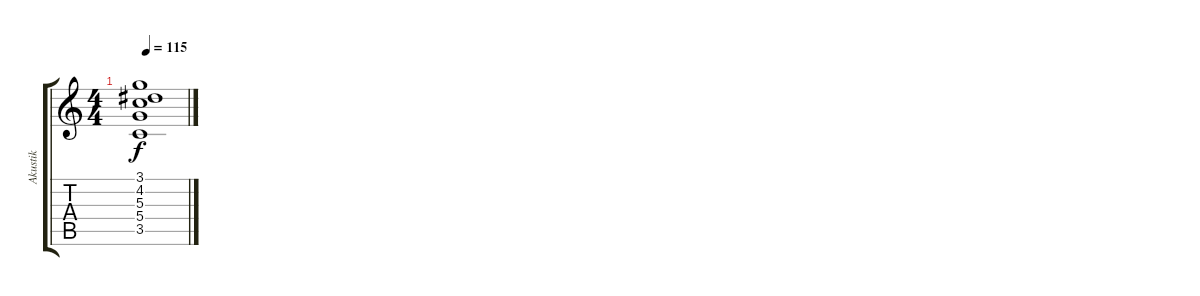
\track ("Akustik " "Akustik ") {instrument acousticguitarnylon}
\staff {score tabs}
\tuning (E4 B3 G3 D3 A2 E2) {hide}
\ts (4 4)
\tempo 115
\clef g2
\ks c
(3.1{t} 4.2{t} 5.3{t} 5.4{t} 3.5{t}).1{dy f}
